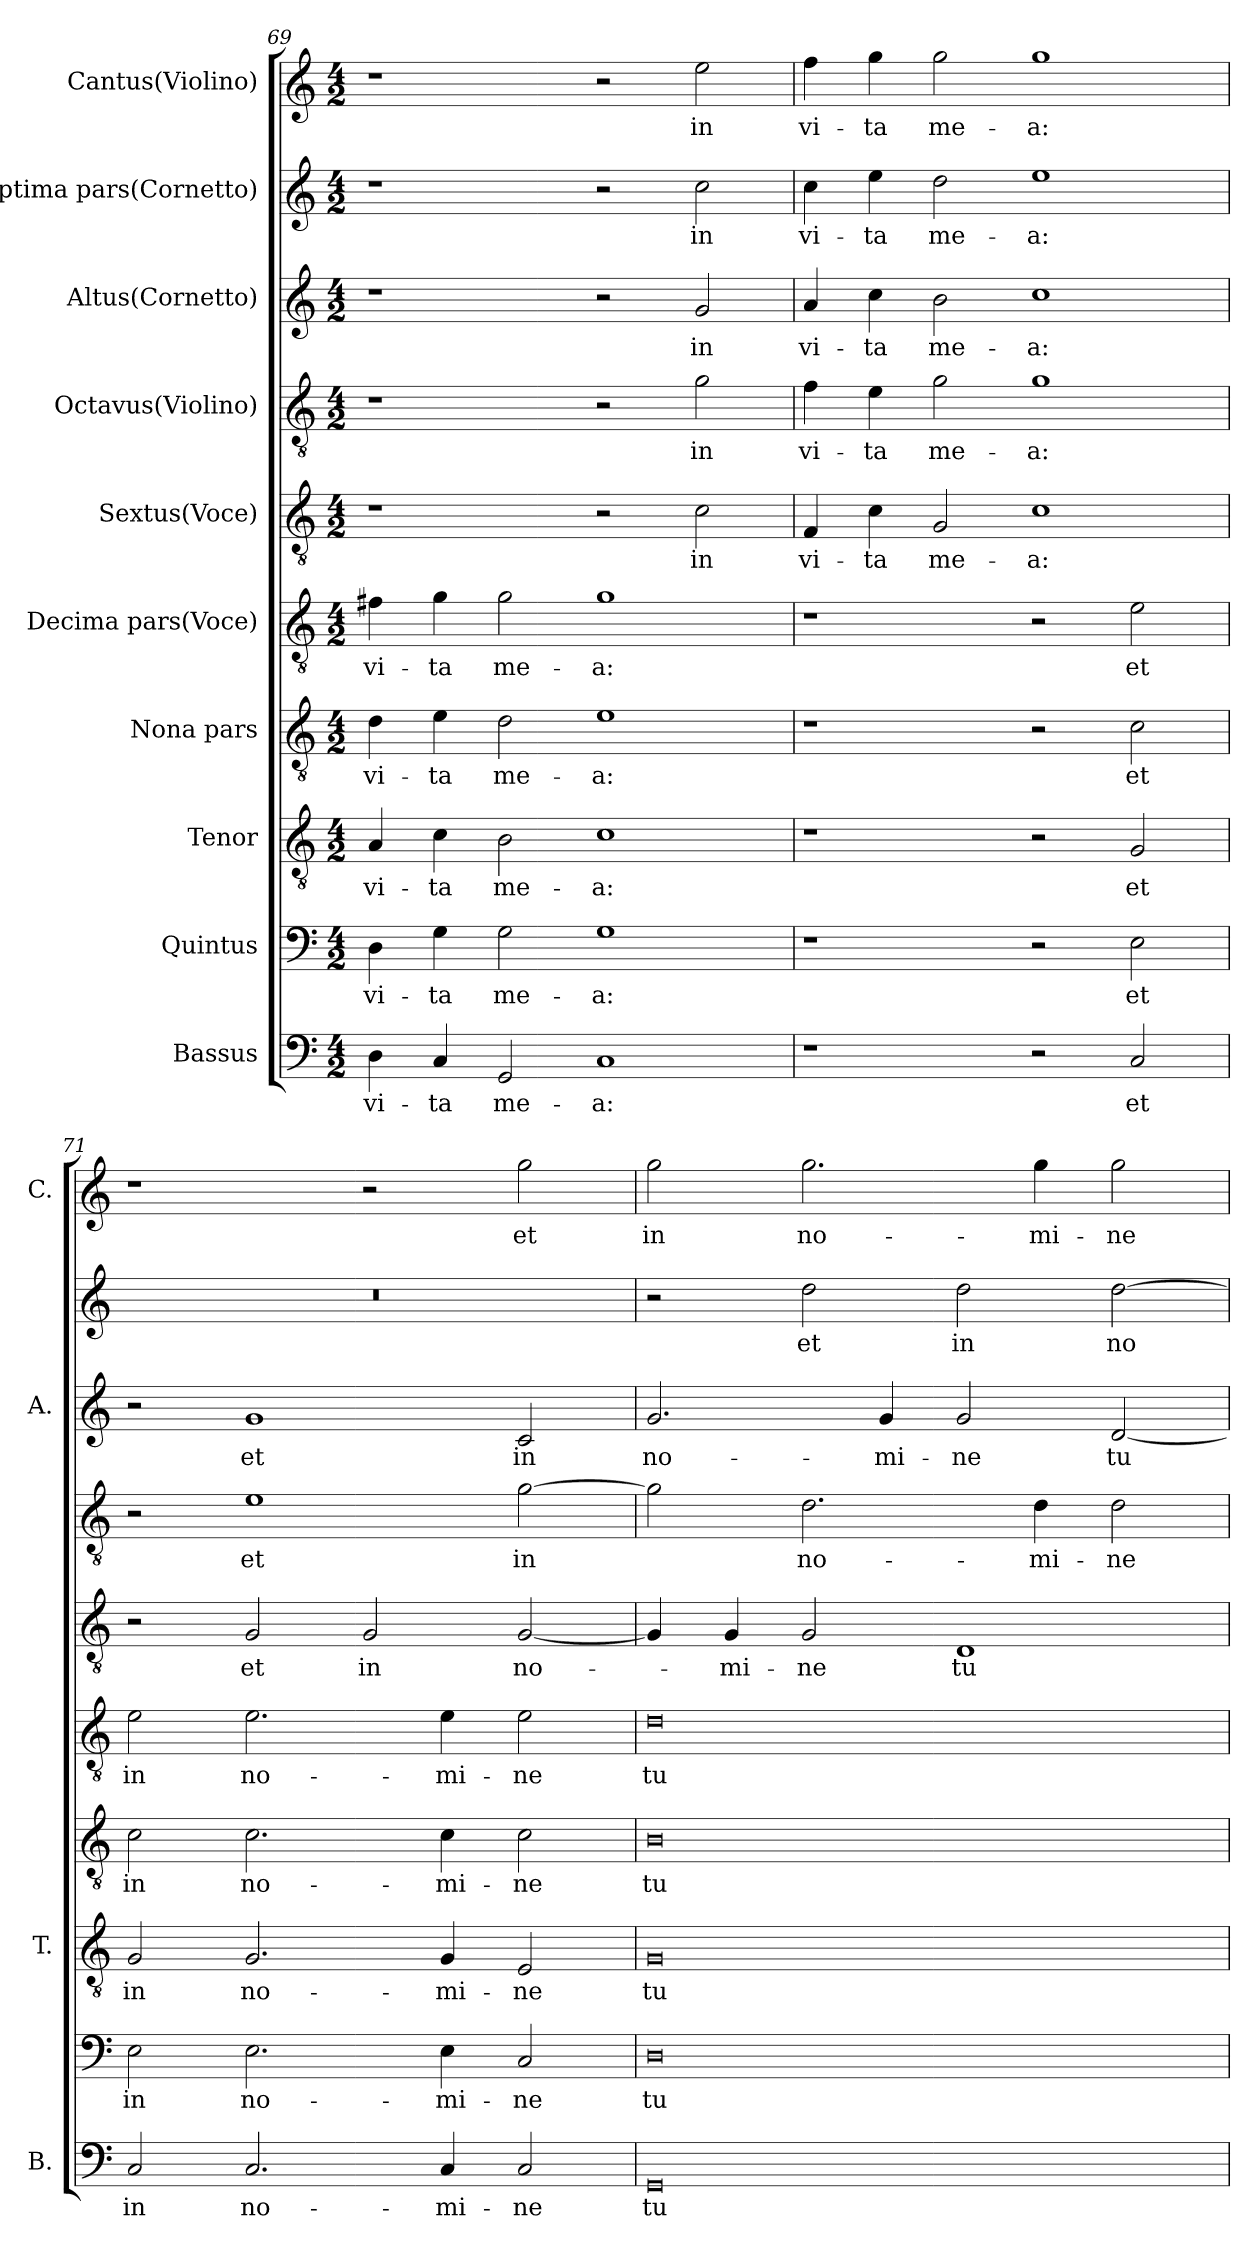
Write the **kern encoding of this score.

**kern	**text	**kern	**text	**kern	**text	**kern	**text	**kern	**text	**kern	**text	**kern	**text	**kern	**text	**kern	**text	**kern	**text
*part10	*part10	*part9	*part9	*part8	*part8	*part7	*part7	*part6	*part6	*part5	*part5	*part4	*part4	*part3	*part3	*part2	*part2	*part1	*part1
*staff10	*staff10	*staff9	*staff9	*staff8	*staff8	*staff7	*staff7	*staff6	*staff6	*staff5	*staff5	*staff4	*staff4	*staff3	*staff3	*staff2	*staff2	*staff1	*staff1
*I"Bassus	*	*I"Quintus	*	*I"Tenor	*	*I"Nona pars	*	*I"Decima pars(Voce)	*	*I"Sextus(Voce)	*	*I"Octavus(Violino)	*	*I"Altus(Cornetto)	*	*I"Septima pars(Cornetto)	*	*I"Cantus(Violino)	*
*I'B.	*	*	*	*I'T.	*	*	*	*	*	*	*	*	*	*I'A.	*	*	*	*I'C.	*
*clefF4	*	*clefF4	*	*clefGv2	*	*clefGv2	*	*clefGv2	*	*clefGv2	*	*clefGv2	*	*clefG2	*	*clefG2	*	*clefG2	*
*	*	*	*	*ITrd7c12	*	*ITrd7c12	*	*ITrd7c12	*	*ITrd7c12	*	*ITrd7c12	*	*	*	*	*	*	*
*k[]	*	*k[]	*	*k[]	*	*k[]	*	*k[]	*	*k[]	*	*k[]	*	*k[]	*	*k[]	*	*k[]	*
*a:	*	*a:	*	*a:	*	*a:	*	*a:	*	*a:	*	*a:	*	*a:	*	*a:	*	*a:	*
*M4/2	*	*M4/2	*	*M4/2	*	*M4/2	*	*M4/2	*	*M4/2	*	*M4/2	*	*M4/2	*	*M4/2	*	*M4/2	*
=69	=69	=69	=69	=69	=69	=69	=69	=69	=69	=69	=69	=69	=69	=69	=69	=69	=69	=69	=69
!	!LO:LY:b	!	!LO:LY:b	!	!LO:LY:b	!	!LO:LY:b	!	!LO:LY:b	!	!	!	!	!	!	!	!	!	!
4D\	vi-	4D\	vi-	4AA/	vi-	4D\	vi-	4F#X\	vi-	1r	.	1r	.	1r	.	1r	.	1r	.
!	!LO:LY:b	!	!LO:LY:b	!	!LO:LY:b	!	!LO:LY:b	!	!LO:LY:b	!	!	!	!	!	!	!	!	!	!
4C/	-ta	4G\	-ta	4C\	-ta	4E\	-ta	4G\	-ta	.	.	.	.	.	.	.	.	.	.
!	!LO:LY:b	!	!LO:LY:b	!	!LO:LY:b	!	!LO:LY:b	!	!LO:LY:b	!	!	!	!	!	!	!	!	!	!
2GG/	me-	2G\	me-	2BB\	me-	2D\	me-	2G\	me-	.	.	.	.	.	.	.	.	.	.
!	!LO:LY:b	!	!LO:LY:b	!	!LO:LY:b	!	!LO:LY:b	!	!LO:LY:b	!	!	!	!	!	!	!	!	!	!
1C	-a:	1G	-a:	1C	-a:	1E	-a:	1G	-a:	2r	.	2r	.	2r	.	2r	.	2r	.
!	!	!	!	!	!	!	!	!	!	!	!LO:LY:b	!	!LO:LY:b	!	!LO:LY:b	!	!LO:LY:b	!	!LO:LY:b
.	.	.	.	.	.	.	.	.	.	2C\	in	2G\	in	2g/	in	2cc\	in	2ee\	in
!!LO:PB:g=z
=70	=70	=70	=70	=70	=70	=70	=70	=70	=70	=70	=70	=70	=70	=70	=70	=70	=70	=70	=70
!	!	!	!	!	!	!	!	!	!	!	!LO:LY:b	!	!LO:LY:b	!	!LO:LY:b	!	!LO:LY:b	!	!LO:LY:b
1r	.	1r	.	1r	.	1r	.	1r	.	4FF/	vi-	4F\	vi-	4a/	vi-	4cc\	vi-	4ff\	vi-
!	!	!	!	!	!	!	!	!	!	!	!LO:LY:b	!	!LO:LY:b	!	!LO:LY:b	!	!LO:LY:b	!	!LO:LY:b
.	.	.	.	.	.	.	.	.	.	4C\	-ta	4E\	-ta	4cc\	-ta	4ee\	-ta	4gg\	-ta
!	!	!	!	!	!	!	!	!	!	!	!LO:LY:b	!	!LO:LY:b	!	!LO:LY:b	!	!LO:LY:b	!	!LO:LY:b
.	.	.	.	.	.	.	.	.	.	2GG/	me-	2G\	me-	2b\	me-	2dd\	me-	2gg\	me-
!	!	!	!	!	!	!	!	!	!	!	!LO:LY:b	!	!LO:LY:b	!	!LO:LY:b	!	!LO:LY:b	!	!LO:LY:b
2r	.	2r	.	2r	.	2r	.	2r	.	1C	-a:	1G	-a:	1cc	-a:	1ee	-a:	1gg	-a:
!	!LO:LY:b	!	!LO:LY:b	!	!LO:LY:b	!	!LO:LY:b	!	!LO:LY:b	!	!	!	!	!	!	!	!	!	!
2C/	et	2E\	et	2GG/	et	2C\	et	2E\	et	.	.	.	.	.	.	.	.	.	.
=71	=71	=71	=71	=71	=71	=71	=71	=71	=71	=71	=71	=71	=71	=71	=71	=71	=71	=71	=71
!	!LO:LY:b	!	!LO:LY:b	!	!LO:LY:b	!	!LO:LY:b	!	!LO:LY:b	!	!	!	!	!	!	!LO:N:vis=1	!	!	!
2C/	in	2E\	in	2GG/	in	2C\	in	2E\	in	2r	.	2r	.	2r	.	0r	.	1r	.
!	!LO:LY:b	!	!LO:LY:b	!	!LO:LY:b	!	!LO:LY:b	!	!LO:LY:b	!	!LO:LY:b	!	!LO:LY:b	!	!LO:LY:b	!	!	!	!
2.C/	no-	2.E\	no-	2.GG/	no-	2.C\	no-	2.E\	no-	2GG/	et	1E	et	1g	et	.	.	.	.
!	!	!	!	!	!	!	!	!	!	!	!LO:LY:b	!	!	!	!	!	!	!	!
.	.	.	.	.	.	.	.	.	.	2GG/	in	.	.	.	.	.	.	2r	.
!	!LO:LY:b	!	!LO:LY:b	!	!LO:LY:b	!	!LO:LY:b	!	!LO:LY:b	!	!	!	!	!	!	!	!	!	!
4C/	-mi-	4E\	-mi-	4GG/	-mi-	4C\	-mi-	4E\	-mi-	.	.	.	.	.	.	.	.	.	.
!	!LO:LY:b	!	!LO:LY:b	!	!LO:LY:b	!	!LO:LY:b	!	!LO:LY:b	!	!LO:LY:b	!	!LO:LY:b	!	!LO:LY:b	!	!	!	!LO:LY:b
2C/	-ne	2C/	-ne	2EE/	-ne	2C\	-ne	2E\	-ne	[<2GG/	no-	[>2G\	in	2c/	in	.	.	2gg\	et
=72	=72	=72	=72	=72	=72	=72	=72	=72	=72	=72	=72	=72	=72	=72	=72	=72	=72	=72	=72
!	!LO:LY:b	!	!LO:LY:b	!	!LO:LY:b	!	!LO:LY:b	!	!LO:LY:b	!	!	!	!	!	!LO:LY:b	!	!	!	!LO:LY:b
0GG	tu-	0D	tu-	0GG	tu-	0BB	tu-	0D	tu-	4GG/]	.	2G\]	.	2.g/	no-	2r	.	2gg\	in
!	!	!	!	!	!	!	!	!	!	!	!LO:LY:b	!	!	!	!	!	!	!	!
.	.	.	.	.	.	.	.	.	.	4GG/	-mi-	.	.	.	.	.	.	.	.
!	!	!	!	!	!	!	!	!	!	!	!LO:LY:b	!	!LO:LY:b	!	!	!	!LO:LY:b	!	!LO:LY:b
.	.	.	.	.	.	.	.	.	.	2GG/	-ne	2.D\	no-	.	.	2dd\	et	2.gg\	no-
!	!	!	!	!	!	!	!	!	!	!	!	!	!	!	!LO:LY:b	!	!	!	!
.	.	.	.	.	.	.	.	.	.	.	.	.	.	4g/	-mi-	.	.	.	.
!	!	!	!	!	!	!	!	!	!	!	!LO:LY:b	!	!	!	!LO:LY:b	!	!LO:LY:b	!	!
.	.	.	.	.	.	.	.	.	.	1DD	tu-	.	.	2g/	-ne	2dd\	in	.	.
!	!	!	!	!	!	!	!	!	!	!	!	!	!LO:LY:b	!	!	!	!	!	!LO:LY:b
.	.	.	.	.	.	.	.	.	.	.	.	4D\	-mi-	.	.	.	.	4gg\	-mi-
!	!	!	!	!	!	!	!	!	!	!	!	!	!LO:LY:b	!	!LO:LY:b	!	!LO:LY:b	!	!LO:LY:b
.	.	.	.	.	.	.	.	.	.	.	.	2D\	-ne	[<2d/	tu-	[>2dd\	no-	2gg\	-ne
=	=	=	=	=	=	=	=	=	=	=	=	=	=	=	=	=	=	=	=
*-	*-	*-	*-	*-	*-	*-	*-	*-	*-	*-	*-	*-	*-	*-	*-	*-	*-	*-	*-
